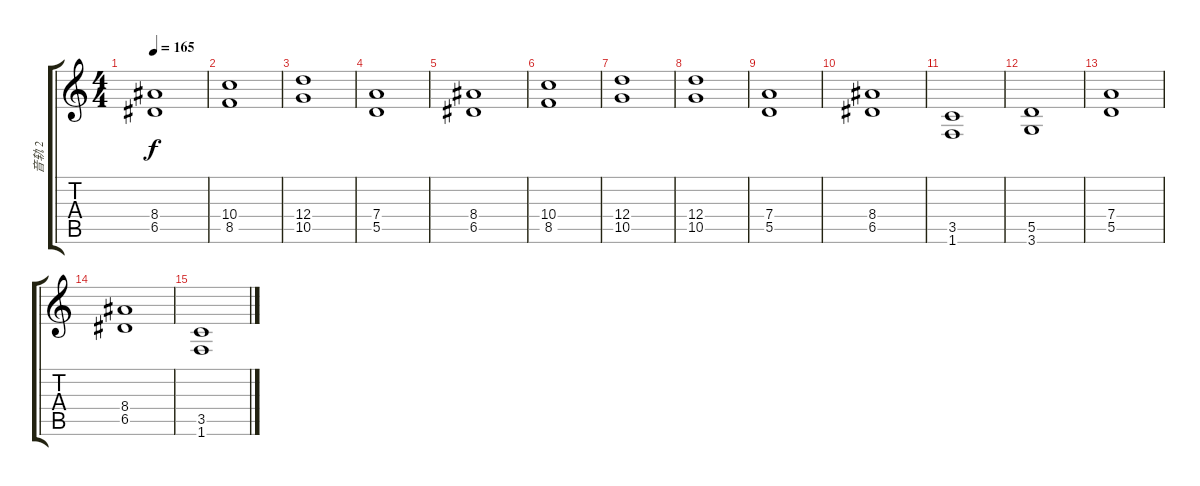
\track ("音轨 2" "音轨 2") {instrument distortionguitar}
\staff {score tabs}
\tuning (E4 B3 G3 D3 A2 E2) {hide}
\ts (4 4)
\tempo 165
\clef g2
\ks c
(8.4 6.5).1{dy f} |
(10.4 8.5).1 |
(12.4 10.5).1 |
(7.4 5.5).1 |
(8.4 6.5).1 |
(10.4 8.5).1 |
(12.4 10.5).1 |
(12.4 10.5).1 |
(7.4 5.5).1 |
(8.4 6.5).1 |
(3.5 1.6).1 |
(5.5 3.6).1 |
(7.4 5.5).1 |
(8.4 6.5).1 |
(3.5 1.6).1
